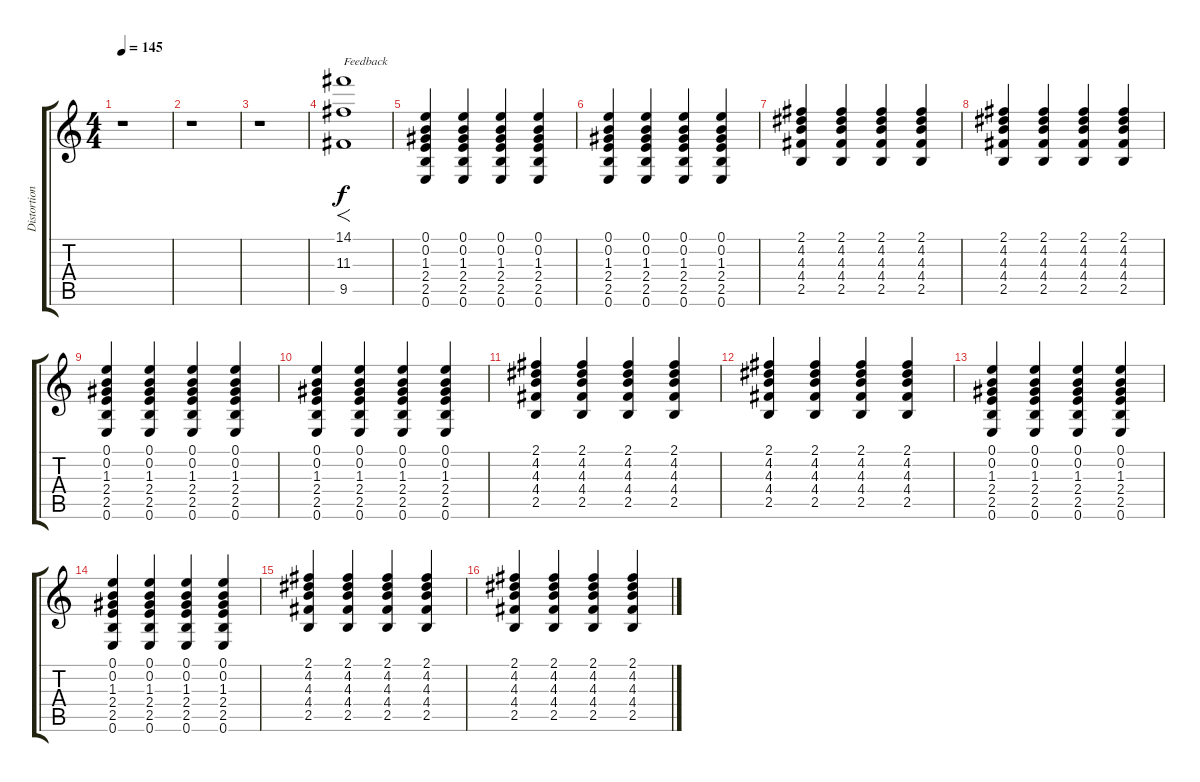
\track ("Distortion Overdub 2" "Distortion") {instrument distortionguitar}
\staff {score tabs}
\tuning (E4 B3 G3 D3 A2 E2) {hide}
\ts (4 4)
\tempo 145
\clef g2
\ks c
r.1{dy mf} |
r.1 |
r.1 |
(14.1 11.3 9.5).1{f txt "Feedback" dy f} |
(0.1 0.2 1.3 2.4 2.5 0.6).4 (0.1 0.2 1.3 2.4 2.5 0.6).4 (0.1 0.2 1.3 2.4 2.5 0.6).4 (0.1 0.2 1.3 2.4 2.5 0.6).4 |
(0.1 0.2 1.3 2.4 2.5 0.6).4 (0.1 0.2 1.3 2.4 2.5 0.6).4 (0.1 0.2 1.3 2.4 2.5 0.6).4 (0.1 0.2 1.3 2.4 2.5 0.6).4 |
(2.1 4.2 4.3 4.4 2.5).4 (2.1 4.2 4.3 4.4 2.5).4 (2.1 4.2 4.3 4.4 2.5).4 (2.1 4.2 4.3 4.4 2.5).4 |
(2.1 4.2 4.3 4.4 2.5).4 (2.1 4.2 4.3 4.4 2.5).4 (2.1 4.2 4.3 4.4 2.5).4 (2.1 4.2 4.3 4.4 2.5).4 |
(0.1 0.2 1.3 2.4 2.5 0.6).4 (0.1 0.2 1.3 2.4 2.5 0.6).4 (0.1 0.2 1.3 2.4 2.5 0.6).4 (0.1 0.2 1.3 2.4 2.5 0.6).4 |
(0.1 0.2 1.3 2.4 2.5 0.6).4 (0.1 0.2 1.3 2.4 2.5 0.6).4 (0.1 0.2 1.3 2.4 2.5 0.6).4 (0.1 0.2 1.3 2.4 2.5 0.6).4 |
(2.1 4.2 4.3 4.4 2.5).4 (2.1 4.2 4.3 4.4 2.5).4 (2.1 4.2 4.3 4.4 2.5).4 (2.1 4.2 4.3 4.4 2.5).4 |
(2.1 4.2 4.3 4.4 2.5).4 (2.1 4.2 4.3 4.4 2.5).4 (2.1 4.2 4.3 4.4 2.5).4 (2.1 4.2 4.3 4.4 2.5).4 |
(0.1 0.2 1.3 2.4 2.5 0.6).4 (0.1 0.2 1.3 2.4 2.5 0.6).4 (0.1 0.2 1.3 2.4 2.5 0.6).4 (0.1 0.2 1.3 2.4 2.5 0.6).4 |
(0.1 0.2 1.3 2.4 2.5 0.6).4 (0.1 0.2 1.3 2.4 2.5 0.6).4 (0.1 0.2 1.3 2.4 2.5 0.6).4 (0.1 0.2 1.3 2.4 2.5 0.6).4 |
(2.1 4.2 4.3 4.4 2.5).4 (2.1 4.2 4.3 4.4 2.5).4 (2.1 4.2 4.3 4.4 2.5).4 (2.1 4.2 4.3 4.4 2.5).4 |
(2.1 4.2 4.3 4.4 2.5).4 (2.1 4.2 4.3 4.4 2.5).4 (2.1 4.2 4.3 4.4 2.5).4 (2.1 4.2 4.3 4.4 2.5).4
